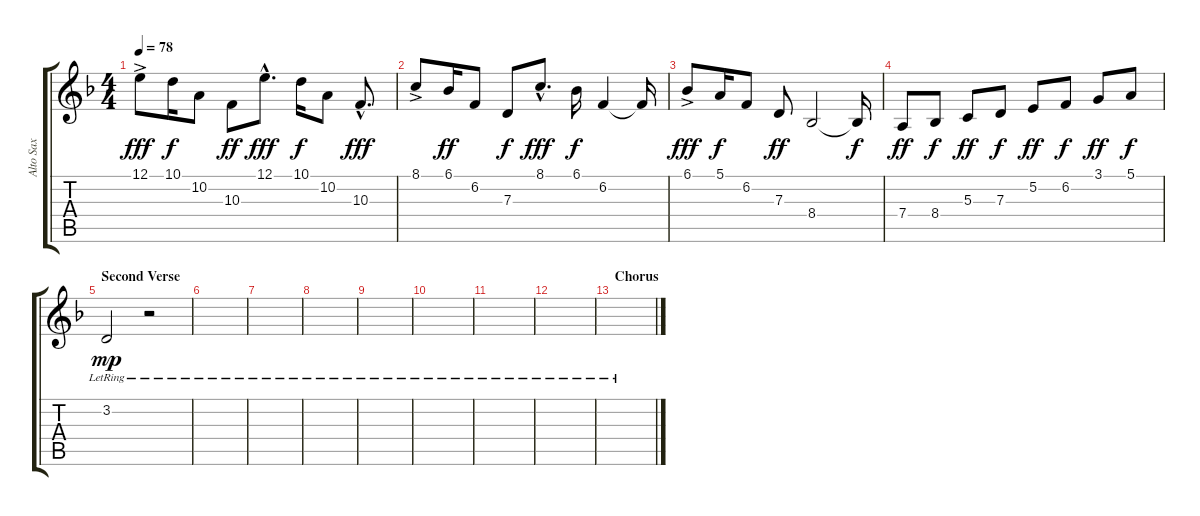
\track ("Alto Sax" "Alto Sax") {instrument altosax}
\staff {score tabs}
\tuning (E4 B3 G3 D3 A2 E2) {hide}
\ts (4 4)
\tempo 78
\clef g2
\ks f
12.1{ac}.8{dy fff} 10.1.16{dy f} 10.2.8 10.3.8{dy ff} 12.1{hac}.8{d dy fff} 10.1.16{dy f} 10.2.8 10.3{hac}.8{d dy fff} |
8.1{ac}.8 6.1.16{dy ff} 6.2.8 7.3.8{dy f} 8.1{hac}.8{d dy fff} 6.1.16{dy f} 6.2.4 6.2{t}.16 |
6.1{ac}.8{dy fff} 5.1.16{dy f} 6.2.8 7.3.8{dy ff} 8.4.2 8.4{t}.16{dy f} |
7.4.8{dy ff} 8.4.8{dy f} 5.3.8{dy ff} 7.3.8{dy f} 5.2.8{dy ff} 6.2.8{dy f} 3.1.8{dy ff} 5.1.8{dy f} |
\section ("" "Second Verse")
3.2{lr}.2{dy mp} r.2 |
|
|
|
|
|
|
|
\section ("" "Chorus")
